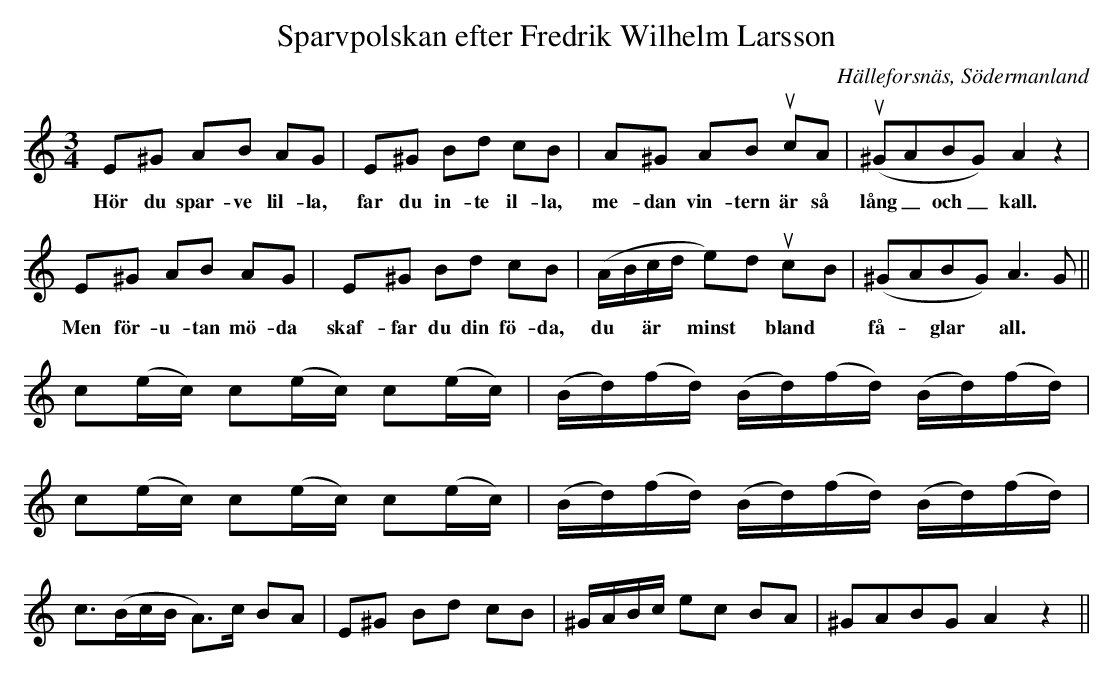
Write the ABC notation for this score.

X:1
T:Sparvpolskan efter Fredrik Wilhelm Larsson
O:Hälleforsnäs, Södermanland
M:3/4
L:1/8
K:Am
E^G AB AG | E^G Bd cB | A^G AB ucA | (u^GABG) A2 z2 |
w: Hör du spar-ve lil-la, far du in-te il-la, me-dan vin-tern är så lång_ och_ kall.
E^G AB AG | E^G Bd cB | (A/B/c/d/ e)d ucB | (^GABG) A2>G2 ||
w: Men för-u-tan mö-da skaf-far du din fö-da, du ~ är ~ minst ~ bland ~ få- ~ glar ~ all.
  c(e/c/) c(e/c/) c(e/c/) | (B/d/)(f/d/) (B/d/)(f/d/) (B/d/)(f/d/) |
  c(e/c/) c(e/c/) c(e/c/) | (B/d/)(f/d/) (B/d/)(f/d/) (B/d/)(f/d/) |
  c3/2(B/c/B/ A>)c BA | E^G Bd cB | ^G/A/B/c/ ec BA | ^GABG A2 z2 ||
